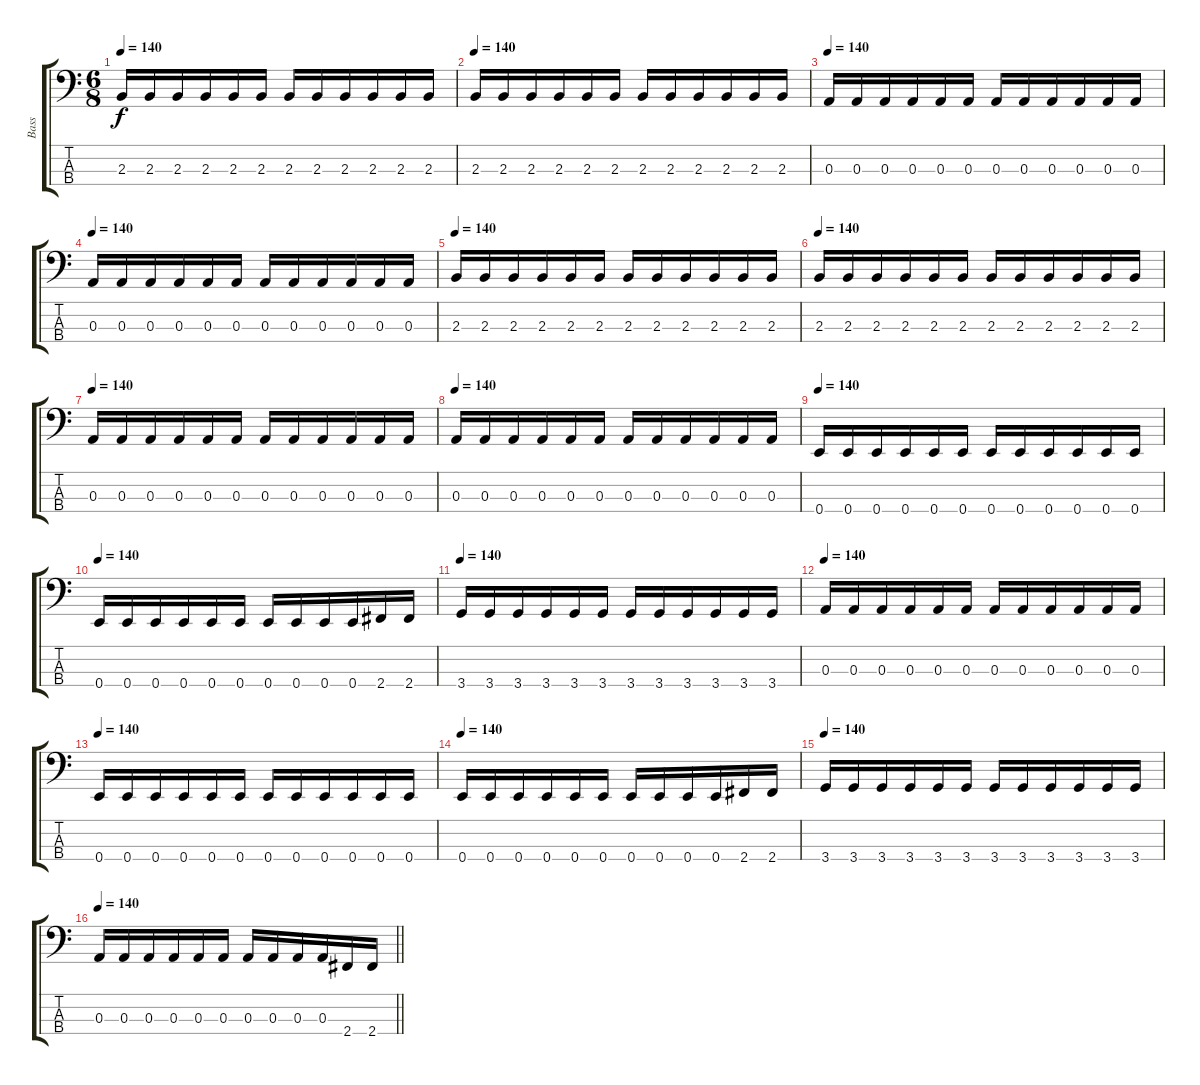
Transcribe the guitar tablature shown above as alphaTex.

\track ("Bass" "Bass") {instrument electricbasspick}
\staff {score tabs}
\tuning (G2 D2 A1 E1) {hide}
\ts (6 8)
\tempo 140
\clef f4
\ks c
2.3.16{dy f} 2.3.16 2.3.16 2.3.16 2.3.16 2.3.16 2.3.16 2.3.16 2.3.16 2.3.16 2.3.16 2.3.16 |
\tempo 140
2.3.16 2.3.16 2.3.16 2.3.16 2.3.16 2.3.16 2.3.16 2.3.16 2.3.16 2.3.16 2.3.16 2.3.16 |
\tempo 140
0.3.16 0.3.16 0.3.16 0.3.16 0.3.16 0.3.16 0.3.16 0.3.16 0.3.16 0.3.16 0.3.16 0.3.16 |
\tempo 140
0.3.16 0.3.16 0.3.16 0.3.16 0.3.16 0.3.16 0.3.16 0.3.16 0.3.16 0.3.16 0.3.16 0.3.16 |
\tempo 140
2.3.16 2.3.16 2.3.16 2.3.16 2.3.16 2.3.16 2.3.16 2.3.16 2.3.16 2.3.16 2.3.16 2.3.16 |
\tempo 140
2.3.16 2.3.16 2.3.16 2.3.16 2.3.16 2.3.16 2.3.16 2.3.16 2.3.16 2.3.16 2.3.16 2.3.16 |
\tempo 140
0.3.16 0.3.16 0.3.16 0.3.16 0.3.16 0.3.16 0.3.16 0.3.16 0.3.16 0.3.16 0.3.16 0.3.16 |
\tempo 140
0.3.16 0.3.16 0.3.16 0.3.16 0.3.16 0.3.16 0.3.16 0.3.16 0.3.16 0.3.16 0.3.16 0.3.16 |
\tempo 140
0.4.16 0.4.16 0.4.16 0.4.16 0.4.16 0.4.16 0.4.16 0.4.16 0.4.16 0.4.16 0.4.16 0.4.16 |
\tempo 140
0.4.16 0.4.16 0.4.16 0.4.16 0.4.16 0.4.16 0.4.16 0.4.16 0.4.16 0.4.16 2.4.16 2.4.16 |
\tempo 140
3.4.16 3.4.16 3.4.16 3.4.16 3.4.16 3.4.16 3.4.16 3.4.16 3.4.16 3.4.16 3.4.16 3.4.16 |
\tempo 140
0.3.16 0.3.16 0.3.16 0.3.16 0.3.16 0.3.16 0.3.16 0.3.16 0.3.16 0.3.16 0.3.16 0.3.16 |
\tempo 140
0.4.16 0.4.16 0.4.16 0.4.16 0.4.16 0.4.16 0.4.16 0.4.16 0.4.16 0.4.16 0.4.16 0.4.16 |
\tempo 140
0.4.16 0.4.16 0.4.16 0.4.16 0.4.16 0.4.16 0.4.16 0.4.16 0.4.16 0.4.16 2.4.16 2.4.16 |
\tempo 140
3.4.16 3.4.16 3.4.16 3.4.16 3.4.16 3.4.16 3.4.16 3.4.16 3.4.16 3.4.16 3.4.16 3.4.16 |
\tempo 140
\barLineRight lightlight
0.3.16 0.3.16 0.3.16 0.3.16 0.3.16 0.3.16 0.3.16 0.3.16 0.3.16 0.3.16 2.4.16 2.4.16
